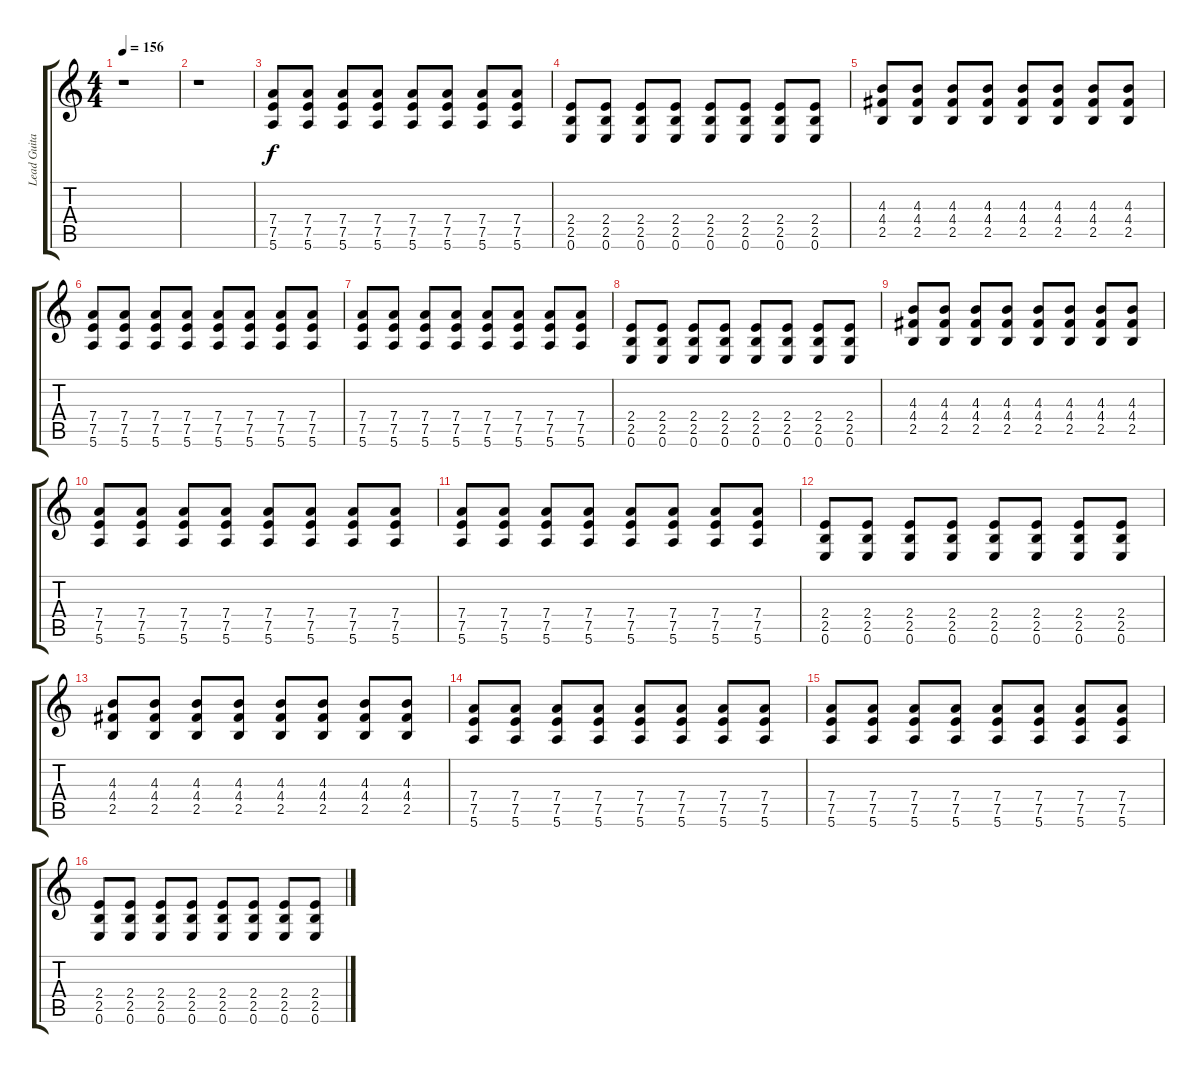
\track ("Lead Guitar" "Lead Guita") {instrument overdrivenguitar}
\staff {score tabs}
\tuning (E4 B3 G3 D3 A2 E2) {hide}
\ts (4 4)
\tempo 156
\clef g2
\ks c
r.1{dy f} |
r.1 |
(7.4 7.5 5.6).8 (7.4 7.5 5.6).8 (7.4 7.5 5.6).8 (7.4 7.5 5.6).8 (7.4 7.5 5.6).8 (7.4 7.5 5.6).8 (7.4 7.5 5.6).8 (7.4 7.5 5.6).8 |
(2.4 2.5 0.6).8 (2.4 2.5 0.6).8 (2.4 2.5 0.6).8 (2.4 2.5 0.6).8 (2.4 2.5 0.6).8 (2.4 2.5 0.6).8 (2.4 2.5 0.6).8 (2.4 2.5 0.6).8 |
(4.3 4.4 2.5).8 (4.3 4.4 2.5).8 (4.3 4.4 2.5).8 (4.3 4.4 2.5).8 (4.3 4.4 2.5).8 (4.3 4.4 2.5).8 (4.3 4.4 2.5).8 (4.3 4.4 2.5).8 |
(7.4 7.5 5.6).8 (7.4 7.5 5.6).8 (7.4 7.5 5.6).8 (7.4 7.5 5.6).8 (7.4 7.5 5.6).8 (7.4 7.5 5.6).8 (7.4 7.5 5.6).8 (7.4 7.5 5.6).8 |
(7.4 7.5 5.6).8 (7.4 7.5 5.6).8 (7.4 7.5 5.6).8 (7.4 7.5 5.6).8 (7.4 7.5 5.6).8 (7.4 7.5 5.6).8 (7.4 7.5 5.6).8 (7.4 7.5 5.6).8 |
(2.4 2.5 0.6).8 (2.4 2.5 0.6).8 (2.4 2.5 0.6).8 (2.4 2.5 0.6).8 (2.4 2.5 0.6).8 (2.4 2.5 0.6).8 (2.4 2.5 0.6).8 (2.4 2.5 0.6).8 |
(4.3 4.4 2.5).8 (4.3 4.4 2.5).8 (4.3 4.4 2.5).8 (4.3 4.4 2.5).8 (4.3 4.4 2.5).8 (4.3 4.4 2.5).8 (4.3 4.4 2.5).8 (4.3 4.4 2.5).8 |
(7.4 7.5 5.6).8 (7.4 7.5 5.6).8 (7.4 7.5 5.6).8 (7.4 7.5 5.6).8 (7.4 7.5 5.6).8 (7.4 7.5 5.6).8 (7.4 7.5 5.6).8 (7.4 7.5 5.6).8 |
(7.4 7.5 5.6).8 (7.4 7.5 5.6).8 (7.4 7.5 5.6).8 (7.4 7.5 5.6).8 (7.4 7.5 5.6).8 (7.4 7.5 5.6).8 (7.4 7.5 5.6).8 (7.4 7.5 5.6).8 |
(2.4 2.5 0.6).8 (2.4 2.5 0.6).8 (2.4 2.5 0.6).8 (2.4 2.5 0.6).8 (2.4 2.5 0.6).8 (2.4 2.5 0.6).8 (2.4 2.5 0.6).8 (2.4 2.5 0.6).8 |
(4.3 4.4 2.5).8 (4.3 4.4 2.5).8 (4.3 4.4 2.5).8 (4.3 4.4 2.5).8 (4.3 4.4 2.5).8 (4.3 4.4 2.5).8 (4.3 4.4 2.5).8 (4.3 4.4 2.5).8 |
(7.4 7.5 5.6).8 (7.4 7.5 5.6).8 (7.4 7.5 5.6).8 (7.4 7.5 5.6).8 (7.4 7.5 5.6).8 (7.4 7.5 5.6).8 (7.4 7.5 5.6).8 (7.4 7.5 5.6).8 |
(7.4 7.5 5.6).8 (7.4 7.5 5.6).8 (7.4 7.5 5.6).8 (7.4 7.5 5.6).8 (7.4 7.5 5.6).8 (7.4 7.5 5.6).8 (7.4 7.5 5.6).8 (7.4 7.5 5.6).8 |
(2.4 2.5 0.6).8 (2.4 2.5 0.6).8 (2.4 2.5 0.6).8 (2.4 2.5 0.6).8 (2.4 2.5 0.6).8 (2.4 2.5 0.6).8 (2.4 2.5 0.6).8 (2.4 2.5 0.6).8
